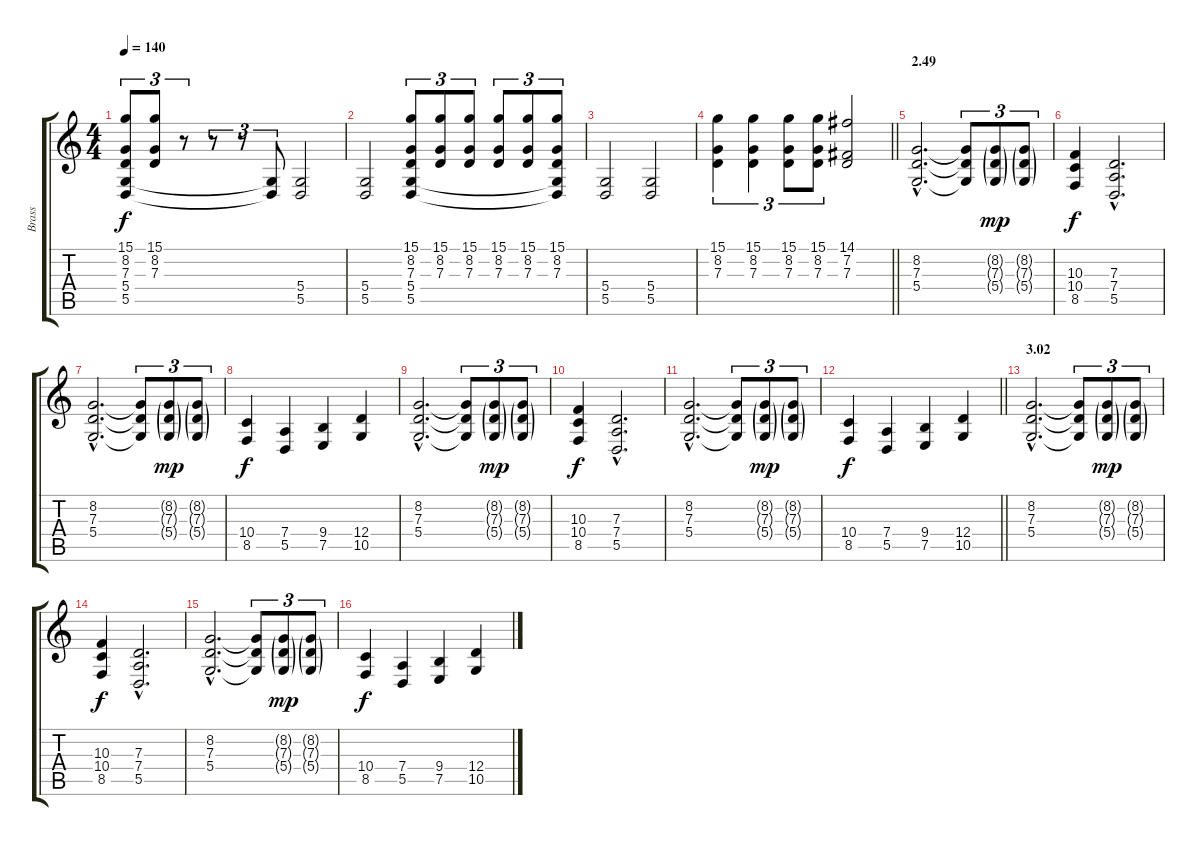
\track ("Brass" "Brass") {instrument brasssection}
\staff {score tabs}
\tuning (E4 B3 G3 D3 A2 D2) {hide}
\ts (4 4)
\tempo 140
\clef g2
\ks c
(15.1 8.2 7.3 5.4 5.5).8{tu (3 2) dy f} (15.1 8.2 7.3).8{tu (3 2)} r.8{tu (3 2)} r.8{tu (3 2)} r.8{tu (3 2)} (5.4{t} 5.5{t}).8{tu (3 2)} (5.4 5.5).2 |
(5.4 5.5).2 (15.1 8.2 7.3 5.4 5.5).8{tu (3 2)} (15.1 8.2 7.3).8{tu (3 2)} (15.1 8.2 7.3).8{tu (3 2)} (15.1 8.2 7.3).8{tu (3 2)} (15.1 8.2 7.3).8{tu (3 2)} (15.1 8.2 7.3 5.4{t} 5.5{t}).8{tu (3 2)} |
(5.4 5.5).2 (5.4 5.5).2 |
\barLineRight lightlight
(15.1 8.2 7.3).4{tu (3 2)} (15.1 8.2 7.3).4{tu (3 2)} (15.1 8.2 7.3).8{tu (3 2)} (15.1 8.2 7.3).8{tu (3 2)} (14.1 7.2 7.3).2 |
\section ("" "2.49")
(8.2{hac} 7.3{hac} 5.4{hac}).2{d} (8.2{t} 7.3{t} 5.4{t}).8{tu (3 2)} (8.2{g} 7.3{g} 5.4{g}).8{tu (3 2) dy mp} (8.2{g} 7.3{g} 5.4{g}).8{tu (3 2)} |
(10.3 10.4 8.5).4{dy f} (7.3{hac} 7.4{hac} 5.5{hac}).2{d} |
(8.2{hac} 7.3{hac} 5.4{hac}).2{d} (8.2{t} 7.3{t} 5.4{t}).8{tu (3 2)} (8.2{g} 7.3{g} 5.4{g}).8{tu (3 2) dy mp} (8.2{g} 7.3{g} 5.4{g}).8{tu (3 2)} |
(10.4 8.5).4{dy f} (7.4 5.5).4 (9.4 7.5).4 (12.4 10.5).4 |
(8.2{hac} 7.3{hac} 5.4{hac}).2{d} (8.2{t} 7.3{t} 5.4{t}).8{tu (3 2)} (8.2{g} 7.3{g} 5.4{g}).8{tu (3 2) dy mp} (8.2{g} 7.3{g} 5.4{g}).8{tu (3 2)} |
(10.3 10.4 8.5).4{dy f} (7.3{hac} 7.4{hac} 5.5{hac}).2{d} |
(8.2{hac} 7.3{hac} 5.4{hac}).2{d} (8.2{t} 7.3{t} 5.4{t}).8{tu (3 2)} (8.2{g} 7.3{g} 5.4{g}).8{tu (3 2) dy mp} (8.2{g} 7.3{g} 5.4{g}).8{tu (3 2)} |
\barLineRight lightlight
(10.4 8.5).4{dy f} (7.4 5.5).4 (9.4 7.5).4 (12.4 10.5).4 |
\section ("" "3.02")
(8.2{hac} 7.3{hac} 5.4{hac}).2{d} (8.2{t} 7.3{t} 5.4{t}).8{tu (3 2)} (8.2{g} 7.3{g} 5.4{g}).8{tu (3 2) dy mp} (8.2{g} 7.3{g} 5.4{g}).8{tu (3 2)} |
(10.3 10.4 8.5).4{dy f} (7.3{hac} 7.4{hac} 5.5{hac}).2{d} |
(8.2{hac} 7.3{hac} 5.4{hac}).2{d} (8.2{t} 7.3{t} 5.4{t}).8{tu (3 2)} (8.2{g} 7.3{g} 5.4{g}).8{tu (3 2) dy mp} (8.2{g} 7.3{g} 5.4{g}).8{tu (3 2)} |
(10.4 8.5).4{dy f} (7.4 5.5).4 (9.4 7.5).4 (12.4 10.5).4
